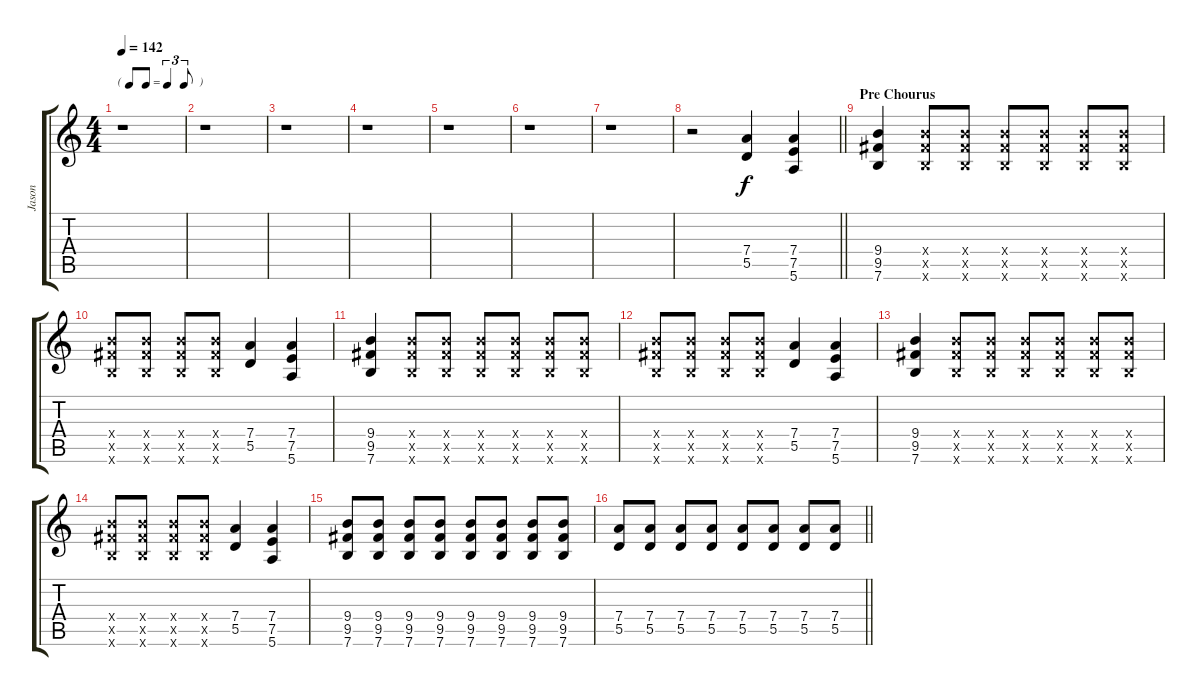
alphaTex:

\track ("Jason" "Jason") {instrument overdrivenguitar}
\staff {score tabs}
\tuning (E4 B3 G3 D3 A2 E2) {hide}
\ts (4 4)
\tf triplet8th
\tempo 142
\clef g2
\ks c
r.1{dy f} |
r.1 |
r.1 |
r.1 |
r.1 |
r.1 |
r.1 |
\barLineRight lightlight
r.2 (7.4 5.5).4 (7.4 7.5 5.6).4 |
\section ("" "Pre Chourus")
(9.4 9.5 7.6).4 (9.4{x} 9.5{x} 7.6{x}).8 (9.4{x} 9.5{x} 7.6{x}).8 (9.4{x} 9.5{x} 7.6{x}).8 (9.4{x} 9.5{x} 7.6{x}).8 (9.4{x} 9.5{x} 7.6{x}).8 (9.4{x} 9.5{x} 7.6{x}).8 |
(9.4{x} 9.5{x} 7.6{x}).8 (9.4{x} 9.5{x} 7.6{x}).8 (9.4{x} 9.5{x} 7.6{x}).8 (9.4{x} 9.5{x} 7.6{x}).8 (7.4 5.5).4 (7.4 7.5 5.6).4 |
(9.4 9.5 7.6).4 (9.4{x} 9.5{x} 7.6{x}).8 (9.4{x} 9.5{x} 7.6{x}).8 (9.4{x} 9.5{x} 7.6{x}).8 (9.4{x} 9.5{x} 7.6{x}).8 (9.4{x} 9.5{x} 7.6{x}).8 (9.4{x} 9.5{x} 7.6{x}).8 |
(9.4{x} 9.5{x} 7.6{x}).8 (9.4{x} 9.5{x} 7.6{x}).8 (9.4{x} 9.5{x} 7.6{x}).8 (9.4{x} 9.5{x} 7.6{x}).8 (7.4 5.5).4 (7.4 7.5 5.6).4 |
(9.4 9.5 7.6).4 (9.4{x} 9.5{x} 7.6{x}).8 (9.4{x} 9.5{x} 7.6{x}).8 (9.4{x} 9.5{x} 7.6{x}).8 (9.4{x} 9.5{x} 7.6{x}).8 (9.4{x} 9.5{x} 7.6{x}).8 (9.4{x} 9.5{x} 7.6{x}).8 |
(9.4{x} 9.5{x} 7.6{x}).8 (9.4{x} 9.5{x} 7.6{x}).8 (9.4{x} 9.5{x} 7.6{x}).8 (9.4{x} 9.5{x} 7.6{x}).8 (7.4 5.5).4 (7.4 7.5 5.6).4 |
(9.4 9.5 7.6).8 (9.4 9.5 7.6).8 (9.4 9.5 7.6).8 (9.4 9.5 7.6).8 (9.4 9.5 7.6).8 (9.4 9.5 7.6).8 (9.4 9.5 7.6).8 (9.4 9.5 7.6).8 |
\barLineRight lightlight
(7.4 5.5).8 (7.4 5.5).8 (7.4 5.5).8 (7.4 5.5).8 (7.4 5.5).8 (7.4 5.5).8 (7.4 5.5).8 (7.4 5.5).8
